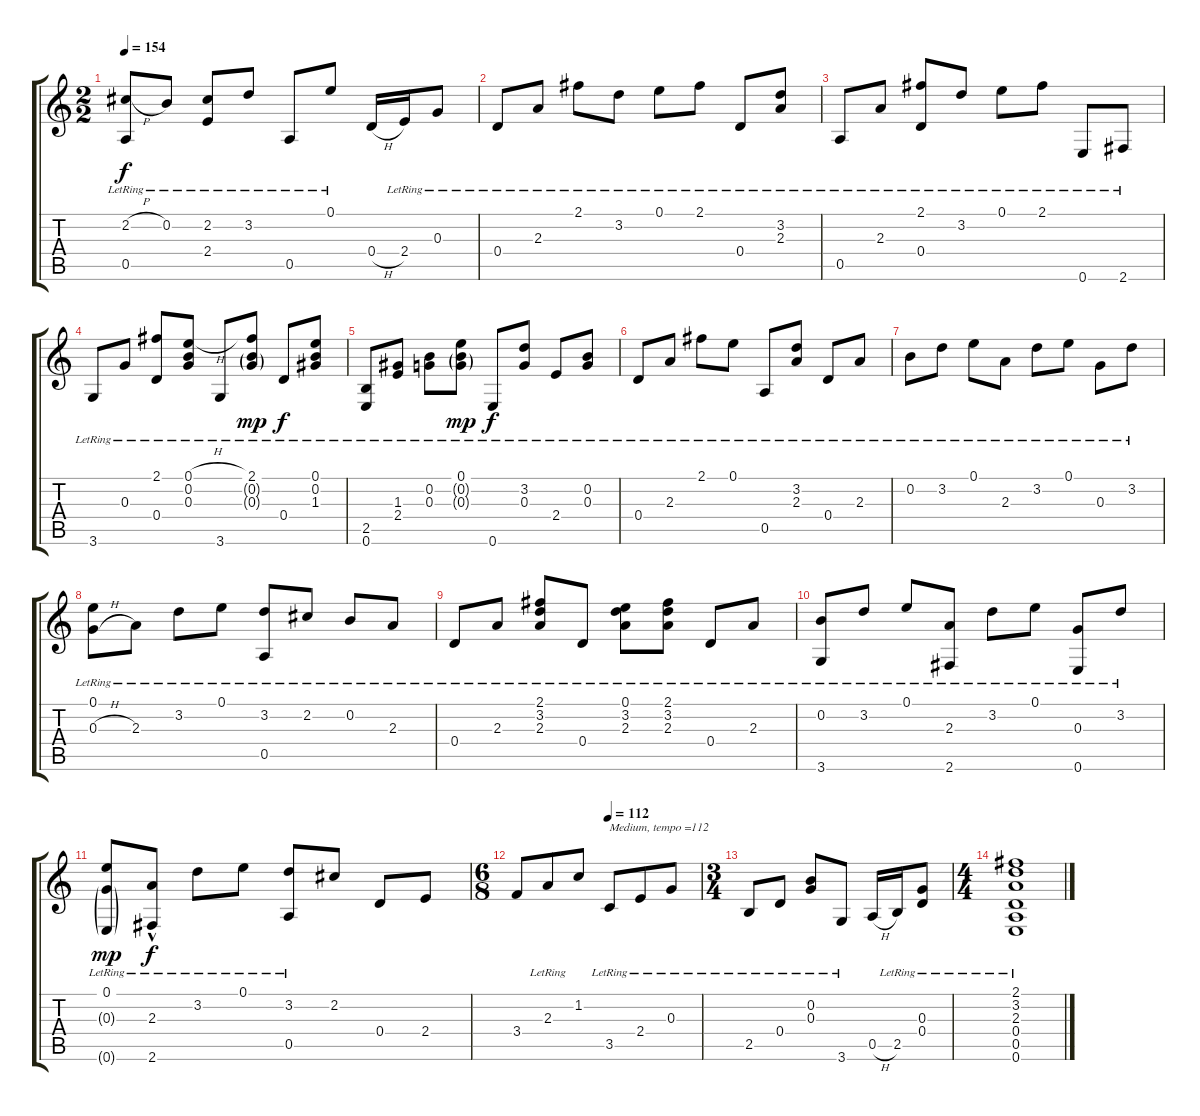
\track "" {instrument acousticguitarsteel}
\staff {score tabs}
\tuning (E4 B3 G3 D3 A2 E2) {hide}
\ts (2 2)
\tempo 154
\clef g2
\ks c
(2.2{h} 0.5{lr}).8{dy f} 0.2{lr}.8 (2.2{lr} 2.4{lr}).8 3.2{lr}.8 0.5{lr}.8 0.1{lr}.8 0.4{h}.16 2.4{lr}.16 0.3{lr}.8 |
0.4{lr}.8 2.3{lr}.8 2.1{lr}.8 3.2{lr}.8 0.1{lr}.8 2.1{lr}.8 0.4{lr}.8 (3.2{lr} 2.3{lr}).8 |
0.5{lr}.8 2.3{lr}.8 (2.1{lr} 0.4{lr}).8 3.2{lr}.8 0.1{lr}.8 2.1{lr}.8 0.6{lr}.8 2.6{lr}.8 |
3.6{lr}.8 0.3{lr}.8 (2.1{lr} 0.4{lr}).8 (0.1{h} 0.2{lr} 0.3{lr}).8 3.6{lr}.8 (2.1{lr} 0.2{g lr} 0.3{g lr}).8{dy mp} 0.4{lr}.8{dy f} (0.1{lr} 0.2{lr} 1.3{lr}).8 |
(2.5{lr} 0.6{lr}).8 (1.3{lr} 2.4{lr}).8 (0.2{lr} 0.3{lr}).8 (0.1{lr} 0.2{g lr} 0.3{g lr}).8{dy mp} 0.6{lr}.8{dy f} (3.2{lr} 0.3{lr}).8 2.4{lr}.8 (0.2{lr} 0.3{lr}).8 |
0.4{lr}.8 2.3{lr}.8 2.1{lr}.8 0.1{lr}.8 0.5{lr}.8 (3.2{lr} 2.3{lr}).8 0.4{lr}.8 2.3{lr}.8 |
0.2{lr}.8 3.2{lr}.8 0.1{lr}.8 2.3{lr}.8 3.2{lr}.8 0.1{lr}.8 0.3{lr}.8 3.2{lr}.8 |
(0.1{lr} 0.3{h}).8 2.3{lr}.8 3.2{lr}.8 0.1{lr}.8 (3.2{lr} 0.5{lr}).8 2.2{lr}.8 0.2{lr}.8 2.3{lr}.8 |
0.4{lr}.8 2.3{lr}.8 (2.1 3.2{lr} 2.3{lr}).8 0.4{lr}.8 (0.1{lr} 3.2{lr} 2.3{lr}).8 (2.1 3.2{lr} 2.3{lr}).8 0.4{lr}.8 2.3{lr}.8 |
(0.2{lr} 3.6{lr}).8 3.2{lr}.8 0.1{lr}.8 (2.3{lr} 2.6{lr}).8 3.2{lr}.8 0.1{lr}.8 (0.3{lr} 0.6{lr}).8 3.2{lr}.8 |
(0.1{lr} 0.3{g lr} 0.6{g lr}).8{dy mp} (2.3{lr} 2.6{hac lr}).8{dy f} 3.2{lr}.8 0.1{lr}.8 (3.2{lr} 0.5{lr}).8 2.2.8 0.4.8 2.4.8 |
\ts (6 8)
\tempo (112 0.5)
3.4.8 2.3{lr}.8 1.2.8 3.5{lr}.8{txt "Medium, tempo =112"} 2.4{lr}.8 0.3{lr}.8 |
\ts (3 4)
2.5{lr}.8 0.4{lr}.8 (0.2{lr} 0.3{lr}).8 3.6{lr}.8 0.5{h}.16 2.5{lr}.16 (0.3{lr} 0.4{lr}).8 |
\ts (4 4)
(2.1{lr} 3.2{lr} 2.3{lr} 0.4{lr} 0.5{lr} 0.6{lr}).1
